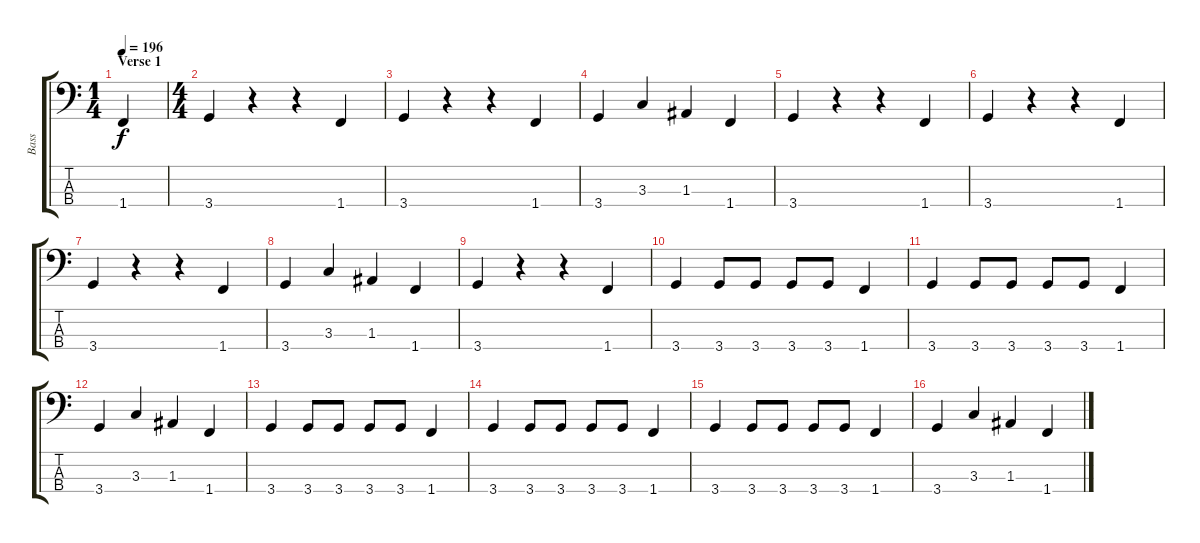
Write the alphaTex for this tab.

\track ("Bass" "Bass") {instrument electricbassfinger}
\staff {score tabs}
\tuning (G2 D2 A1 E1) {hide}
\ts (1 4)
\section ("" "Verse 1")
\tempo 196
\clef f4
\ks c
1.4.4{dy f instrument electricbassfinger} |
\ts (4 4)
3.4.4 r.4 r.4 1.4.4 |
3.4.4 r.4 r.4 1.4.4 |
3.4.4 3.3.4 1.3.4 1.4.4 |
3.4.4 r.4 r.4 1.4.4 |
3.4.4 r.4 r.4 1.4.4 |
3.4.4 r.4 r.4 1.4.4 |
3.4.4 3.3.4 1.3.4 1.4.4 |
3.4.4 r.4 r.4 1.4.4 |
3.4.4 3.4.8 3.4.8 3.4.8 3.4.8 1.4.4 |
3.4.4 3.4.8 3.4.8 3.4.8 3.4.8 1.4.4 |
3.4.4 3.3.4 1.3.4 1.4.4 |
3.4.4 3.4.8 3.4.8 3.4.8 3.4.8 1.4.4 |
3.4.4 3.4.8 3.4.8 3.4.8 3.4.8 1.4.4 |
3.4.4 3.4.8 3.4.8 3.4.8 3.4.8 1.4.4 |
3.4.4 3.3.4 1.3.4 1.4.4
